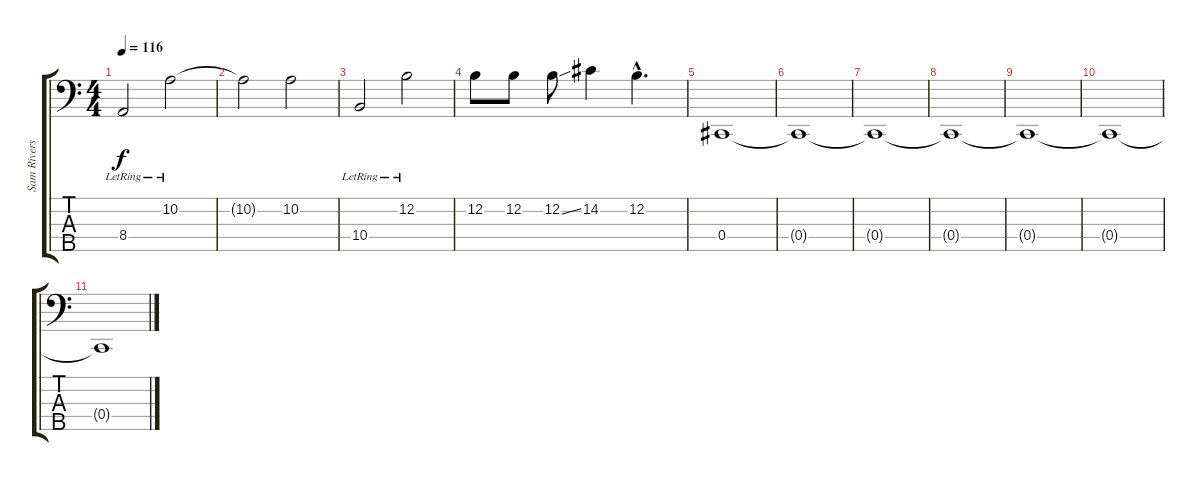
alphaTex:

\track ("Sam Rivers - Bass" "Sam Rivers") {instrument electricbassfinger}
\staff {score tabs}
\tuning (E2 B1 Gb1 Db1 Bb0) {hide}
\ts (4 4)
\tempo 116
\clef f4
\ks c
8.4{lr}.2{dy f} 10.2{lr}.2 |
10.2{t}.2 10.2.2 |
10.4{lr}.2 12.2{lr}.2 |
12.2.8 12.2.8 12.2{ss}.8 14.2.4 12.2{hac}.4{d} |
0.4.1 |
0.4{t}.1 |
0.4{t}.1 |
0.4{t}.1 |
0.4{t}.1 |
0.4{t}.1 |
0.4{t}.1
